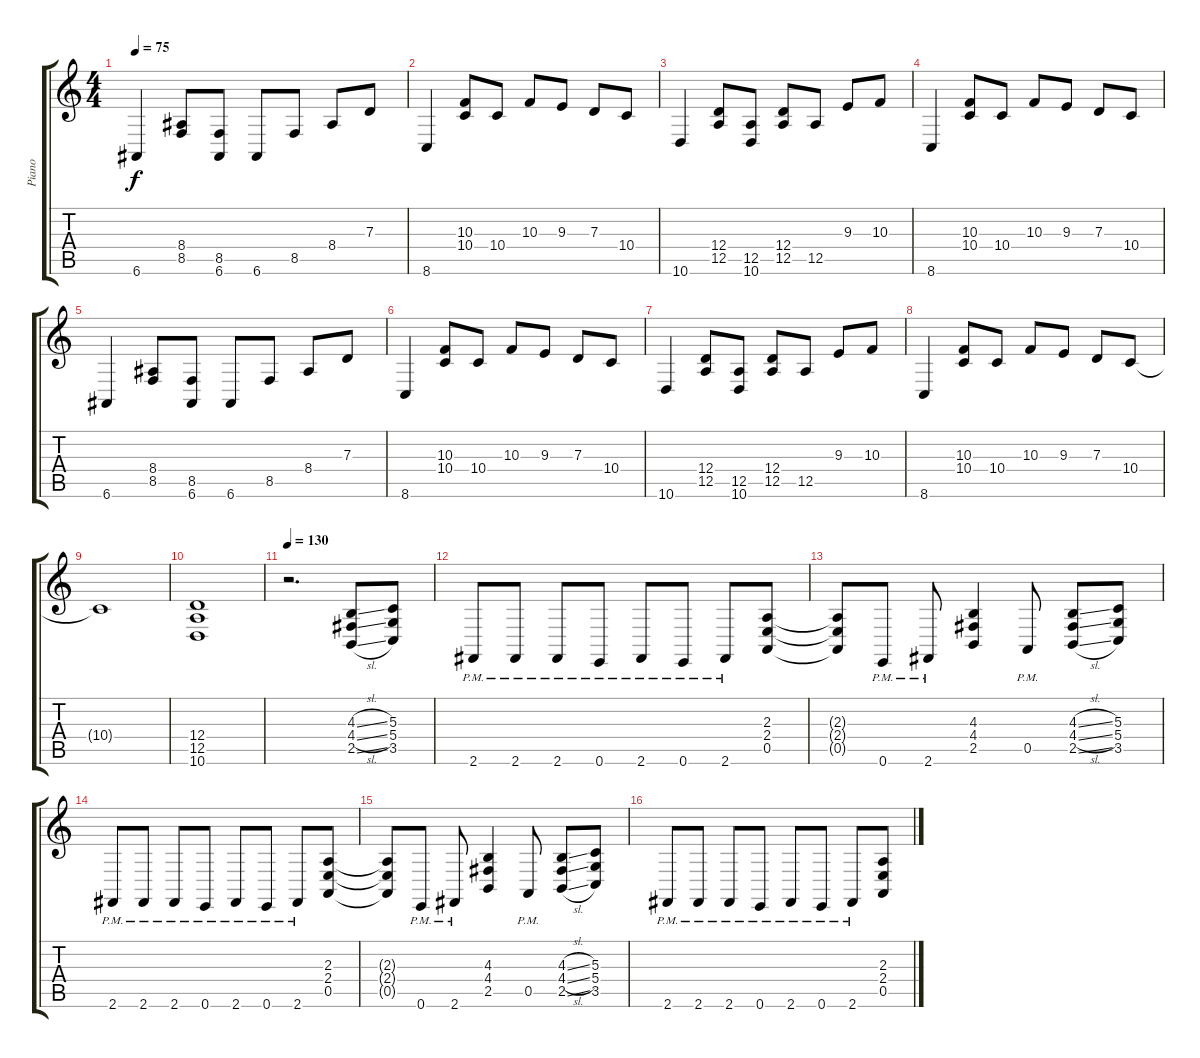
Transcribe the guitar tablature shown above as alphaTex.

\track ("Piano" "Piano") {instrument acousticgrandpiano}
\staff {score tabs}
\tuning (E4 B3 G3 D3 A2 E2) {hide}
\ts (4 4)
\tempo 75
\clef g2
\ks c
6.6.4{dy f} (8.4 8.5).8 (8.5 6.6).8 6.6.8 8.5.8 8.4.8 7.3.8 |
8.6.4 (10.3 10.4).8 10.4.8 10.3.8 9.3.8 7.3.8 10.4.8 |
10.6.4 (12.4 12.5).8 (12.5 10.6).8 (12.4 12.5).8 12.5.8 9.3.8 10.3.8 |
8.6.4 (10.3 10.4).8 10.4.8 10.3.8 9.3.8 7.3.8 10.4.8 |
6.6.4 (8.4 8.5).8 (8.5 6.6).8 6.6.8 8.5.8 8.4.8 7.3.8 |
8.6.4 (10.3 10.4).8 10.4.8 10.3.8 9.3.8 7.3.8 10.4.8 |
10.6.4 (12.4 12.5).8 (12.5 10.6).8 (12.4 12.5).8 12.5.8 9.3.8 10.3.8 |
8.6.4 (10.3 10.4).8 10.4.8 10.3.8 9.3.8 7.3.8 10.4.8 |
10.4{t}.1 |
(12.4 12.5 10.6).1 |
\tempo 130
r.2{d} (4.3{sl} 4.4{sl} 2.5{sl}).8{volume 10 balance 12 instrument distortionguitar} (5.3 5.4 3.5).8 |
2.6{pm}.8 2.6{pm}.8 2.6{pm}.8 0.6{pm}.8 2.6{pm}.8 0.6{pm}.8 2.6{pm}.8 (2.3 2.4 0.5).8 |
(2.3{t} 2.4{t} 0.5{t}).8 0.6{pm}.8 2.6{pm}.8 (4.3 4.4 2.5).4 0.5{pm}.8 (4.3{sl} 4.4{sl} 2.5{sl}).8 (5.3 5.4 3.5).8 |
2.6{pm}.8 2.6{pm}.8 2.6{pm}.8 0.6{pm}.8 2.6{pm}.8 0.6{pm}.8 2.6{pm}.8 (2.3 2.4 0.5).8 |
(2.3{t} 2.4{t} 0.5{t}).8 0.6{pm}.8 2.6{pm}.8 (4.3 4.4 2.5).4 0.5{pm}.8 (4.3{sl} 4.4{sl} 2.5{sl}).8 (5.3 5.4 3.5).8 |
2.6{pm}.8{volume 0} 2.6{pm}.8 2.6{pm}.8 0.6{pm}.8 2.6{pm}.8 0.6{pm}.8 2.6{pm}.8 (2.3 2.4 0.5).8
